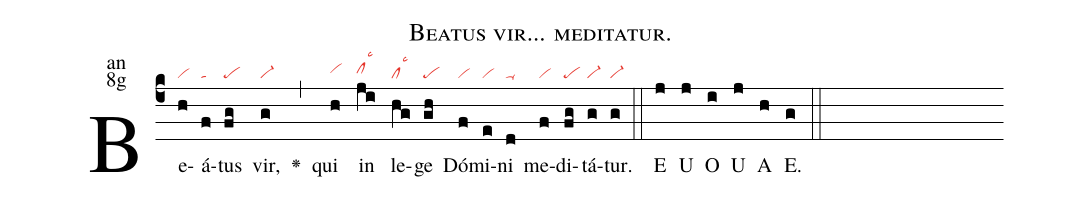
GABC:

name:Beatus vir... meditatur.;
office-part:an;
mode:8g;
nabc-lines:1;
%%
(c4) Be(h|vi)á(f|ta)tus(fg|pe) vir,(g|vi-) <v>\greheightstar</v>(,) qui(h|vihh) in(ji|clhhlsc3) le(hg|cllsc3)ge(gh|pe) Dó(f|vi)mi(e|vi)ni(d|ta-) me(f|vi)di(fg|pe)tá(g|vi-)tur.(g|vi-) (::) E(j) U(j) O(i) U(j) A(h) E.(g) (::)
